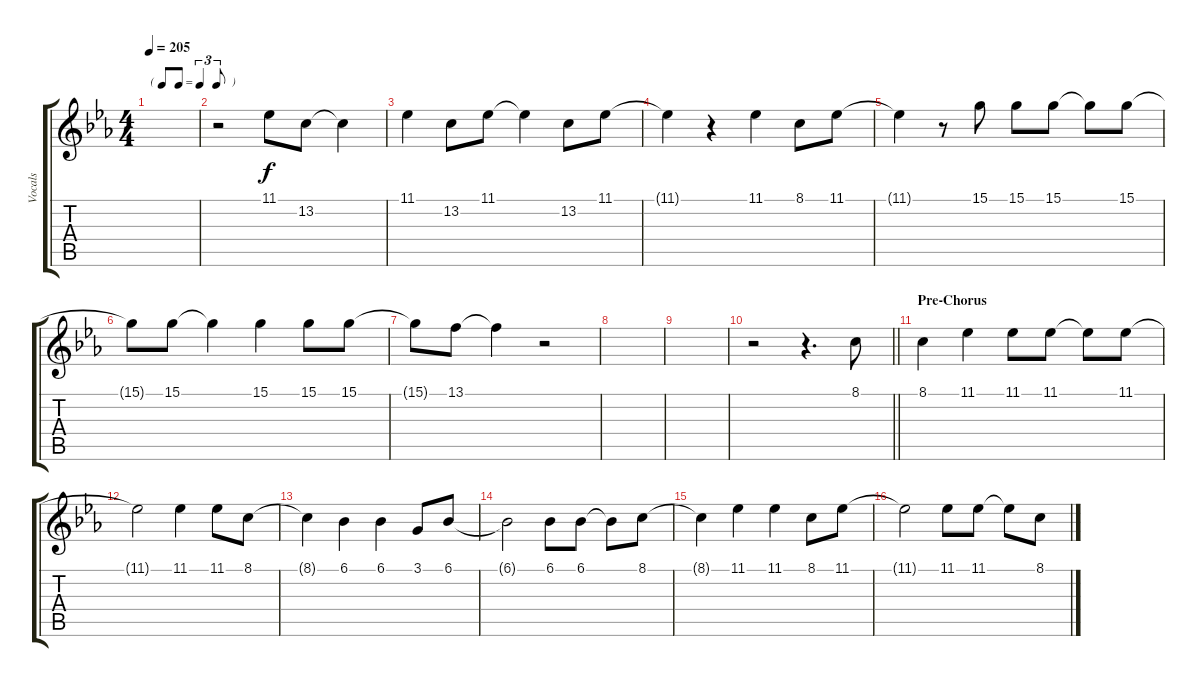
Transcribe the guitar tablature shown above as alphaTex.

\track ("Vocals" "Vocals") {instrument vibraphone}
\staff {score tabs}
\tuning (E4 B3 G3 D3 A2 E2) {hide}
\ts (4 4)
\tf triplet8th
\tempo 205
\clef g2
\ks eb
|
r.2 11.1.8 13.2.8 13.2{t}.4 |
11.1.4 13.2.8 11.1.8 11.1{t}.4 13.2.8 11.1.8 |
11.1{t}.4 r.4 11.1.4 8.1.8 11.1.8 |
11.1{t}.4 r.8 15.1.8 15.1.8 15.1.8 15.1{t}.8 15.1.8 |
15.1{t}.8 15.1.8 15.1{t}.4 15.1.4 15.1.8 15.1.8 |
15.1{t}.8 13.1.8 13.1{t}.4 r.2 |
|
|
\barLineRight lightlight
r.2 r.4{d} 8.1.8 |
\section ("" "Pre-Chorus")
8.1.4 11.1.4 11.1.8 11.1.8 11.1{t}.8 11.1.8 |
11.1{t}.2 11.1.4 11.1.8 8.1.8 |
8.1{t}.4 6.1.4 6.1.4 3.1.8 6.1.8 |
6.1{t}.2 6.1.8 6.1.8 6.1{t}.8 8.1.8 |
8.1{t}.4 11.1.4 11.1.4 8.1.8 11.1.8 |
11.1{t}.2 11.1.8 11.1.8 11.1{t}.8 8.1.8
